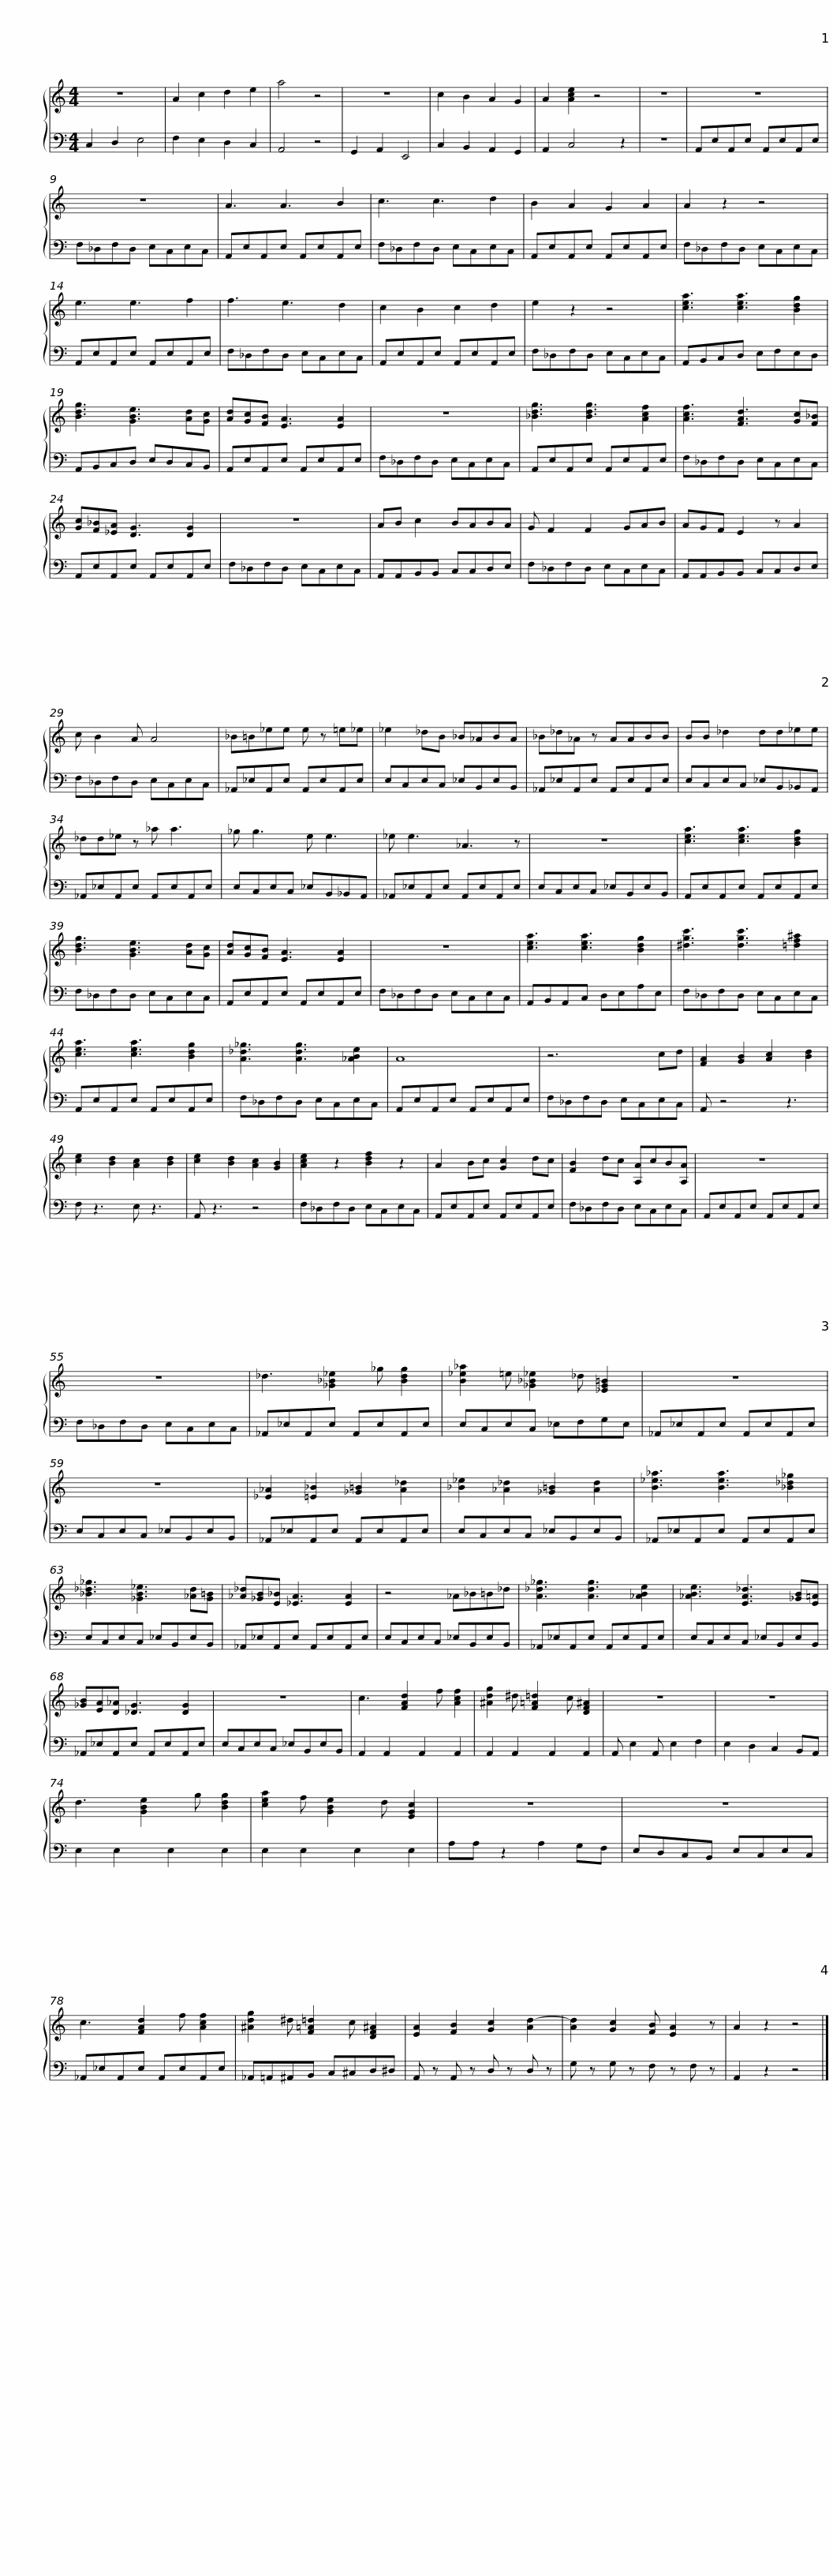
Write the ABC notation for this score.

X:1
%%score { 1 | 2 }
L:1/8
M:4/4
I:linebreak $
K:C
V:1 treble
V:2 bass
V:1
 z8 | A2 c2 d2 e2 | a4 z4 | z8 | c2 B2 A2 G2 | %5
 A2 [Ace]2 z4 | z8 | z8 |$ z8 | A3 A3 B2 | %10
 c3 c3 d2 | B2 A2 G2 A2 | A2 z2 z4 |$ e3 e3 f2 | f3 e3 d2 | %15
 c2 B2 c2 d2 | e2 z2 z4 | [cea]3 [cea]3 [Bdg]2 |$ [Bdg]3 [GBe]3 [Ad][Gc] | [Ad][Gc][FB] [EA]3 [EA]2 | %20
 z8 | [_Bdg]3 [Bdg]3 [Acf]2 | [Acf]3 [FAd]3 [Gc][F_B] |$ [Gc][F_B][_EA] [DG]3 [DG]2 | z8 | %25
 AB c2 BABA | G F2 F2 GAB | AGF E2 z A2 |$ c B2 A A4 | _B=B_ee e z =e_e | %30
 _e2 _dB _B_ABA | _B_d_A z AABB |$ BB _d2 dd_ee | _dd_e z _a a3 | _g g3 e e3 | %35
 _e e3 _A3 z |$ z8 | [cea]3 [cea]3 [Bdg]2 | [Bdg]3 [GBe]3 [Ad][Gc] | [Ad][Gc][FB] [EA]3 [EA]2 | %40
 z8 |$ [cea]3 [cea]3 [Bdg]2 | [^dgc']3 [dgc']3 [=df^a]2 | [cea]3 [cea]3 [Bdg]2 | [A_d_g]3 [Adg]3 [_ABe]2 |$ %45
 A8 | z6 cd | [FA]2 [GB]2 [Ac]2 [Bd]2 | [ce]2 [Bd]2 [Ac]2 [Bd]2 | [ce]2 [Bd]2 [Ac]2 [GB]2 |$ %50
 [Ace]2 z2 [Bdf]2 z2 | A2 Bc [Gc]2 dc | [FB]2 dc [A,A]cB[A,A] | z8 | z8 |$ %55
 _d3 [_G_B_e]2 _g [Bdg]2 | [B_e_a]2 =e [_G_B_e]2 _d [_EG=B]2 | z8 | z8 |$ [_E_A]2 [=E_B]2 [_G=B]2 [A_d]2 | %60
 [_B_e]2 [_A_d]2 [_G=B]2 [Ad]2 | [B_e_a]3 [Bea]3 [_B_d_g]2 | [_B_d_g]3 [_GB_e]3 [_Ad][G=B] |$ [_A_d][_GB][E_B] [_EA]3 [EA]2 | z4 _A_B=B_d | %65
 [A_d_g]3 [Adg]3 [_ABe]2 | [_ABe]3 [EA_d]3 [_GB][E=A] |$ [_GB][EA][D_A] [_DG]3 [DG]2 | z8 | c3 [FAd]2 f [Acf]2 | %70
 [^Adg]2 ^d [F=A=d]2 c [DF^A]2 | z8 |$ z8 | d3 [GBe]2 g [Bdg]2 | [cea]2 f [GBe]2 d [EGc]2 | %75
 z8 | z8 | c3 [FAd]2 f [Acf]2 |$ [^Adg]2 ^d [F=A=d]2 c [DF^A]2 | [EA]2 [FB]2 [Gc]2 [Ad-]2 | %80
 [Ad]2 [Gc]2 [FB] [EA]2 z | A2 z2 z4 |] %82
V:2
 C,2 D,2 E,4 | F,2 E,2 D,2 C,2 | A,,4 z4 | G,,2 A,,2 E,,4 | C,2 B,,2 A,,2 G,,2 | %5
 A,,2 C,4 z2 | z8 | A,,E,A,,E, A,,E,A,,E, |$ F,_D,F,D, E,C,E,C, | A,,E,A,,E, A,,E,A,,E, | %10
 F,_D,F,D, E,C,E,C, | A,,E,A,,E, A,,E,A,,E, | F,_D,F,D, E,C,E,C, |$ A,,E,A,,E, A,,E,A,,E, | F,_D,F,D, E,C,E,C, | %15
 A,,E,A,,E, A,,E,A,,E, | F,_D,F,D, E,C,E,C, | A,,B,,C,D, E,F,E,D, |$ A,,B,,C,D, E,D,C,B,, | A,,E,A,,E, A,,E,A,,E, | %20
 F,_D,F,D, E,C,E,C, | A,,E,A,,E, A,,E,A,,E, | F,_D,F,D, E,C,E,C, |$ A,,E,A,,E, A,,E,A,,E, | F,_D,F,D, E,C,E,C, | %25
 A,,A,,B,,B,, C,C,D,E, | F,_D,F,D, E,C,E,C, | A,,A,,B,,B,, C,C,D,E, |$ F,_D,F,D, E,C,E,C, | _A,,_E,A,,E, A,,E,A,,E, | %30
 E,C,E,C, _E,B,,E,B,, | _A,,_E,A,,E, A,,E,A,,E, |$ E,C,E,C, _E,B,,_B,,A,, | _A,,_E,A,,E, A,,E,A,,E, | E,C,E,C, _E,B,,_B,,A,, | %35
 _A,,_E,A,,E, A,,E,A,,E, |$ E,C,E,C, _E,B,,E,B,, | A,,E,A,,E, A,,E,A,,E, | F,_D,F,D, E,C,E,C, | A,,E,A,,E, A,,E,A,,E, | %40
 F,_D,F,D, E,C,E,C, |$ A,,B,,A,,C, D,E,A,E, | F,_D,F,D, E,C,E,C, | A,,E,A,,E, A,,E,A,,E, | F,_D,F,D, E,C,E,C, |$ %45
 A,,E,A,,E, A,,E,A,,E, | F,_D,F,D, E,C,E,C, | A,, z4 z3 | F, z3 E, z3 | A,, z3 z4 |$ %50
 F,_D,F,D, E,C,E,C, | A,,E,A,,E, A,,E,A,,E, | F,_D,F,D, E,C,E,C, | A,,E,A,,E, A,,E,A,,E, | F,_D,F,D, E,C,E,C, |$ %55
 _A,,_E,A,,E, A,,E,A,,E, | E,C,E,C, _E,F,G,E, | _A,,_E,A,,E, A,,E,A,,E, | E,C,E,C, _E,B,,E,B,, |$ _A,,_E,A,,E, A,,E,A,,E, | %60
 E,C,E,C, _E,B,,E,B,, | _A,,_E,A,,E, A,,E,A,,E, | E,C,E,C, _E,B,,E,B,, |$ _A,,_E,A,,E, A,,E,A,,E, | E,C,E,C, _E,B,,E,B,, | %65
 _A,,_E,A,,E, A,,E,A,,E, | E,C,E,C, _E,B,,E,B,, |$ _A,,_E,A,,E, A,,E,A,,E, | E,C,E,C, _E,B,,E,B,, | A,,2 A,,2 A,,2 A,,2 | %70
 A,,2 A,,2 A,,2 A,,2 | A,, E,2 A,, E,2 F,2 |$ E,2 D,2 C,2 B,,A,, | E,2 E,2 E,2 E,2 | E,2 E,2 E,2 E,2 | %75
 A,A, z2 A,2 G,F, | E,D,C,B,, E,C,E,C, | _A,,_E,A,,E, A,,E,A,,E, |$ _A,,=A,,^A,,B,, C,^C,D,^D, | A,, z A,, z D, z D, z | %80
 G, z G, z F, z F, z | A,,2 z2 z4 |] %82
